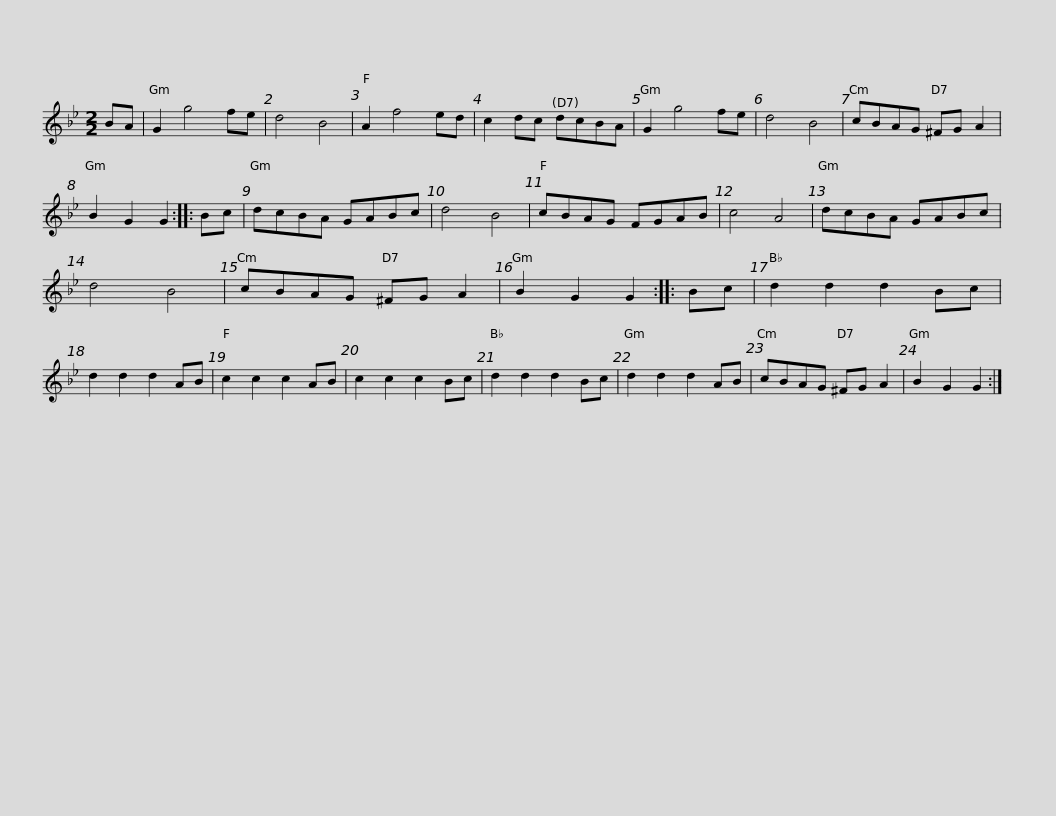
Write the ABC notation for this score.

X:1
L:1/8
M:2/2
I:linebreak $
K:Gmin
V:1 treble
V:1
 BA | G2 g4 fe | d4 B4 | A2 f4 ed | c2 dc dcBA | %5
 G2 g4 fe | d4 B4 | cBAG ^FG A2 | B2 G2 G2 :: Bc |$ %10
 dcBA GABc | d4 B4 | cBAG FGAB | c4 A4 | dcBA GABc | %15
 d4 B4 | cBAG ^FG A2 | B2 G2 G2 ::$ Bc | d2 d2 d2 Bc | %20
 d2 d2 d2 AB | c2 c2 c2 AB | c2 c2 c2 Bc | d2 d2 d2 Bc | d2 d2 d2 AB | %25
 cBAG ^FG A2 |$ B2 G2 G2 :| %27
